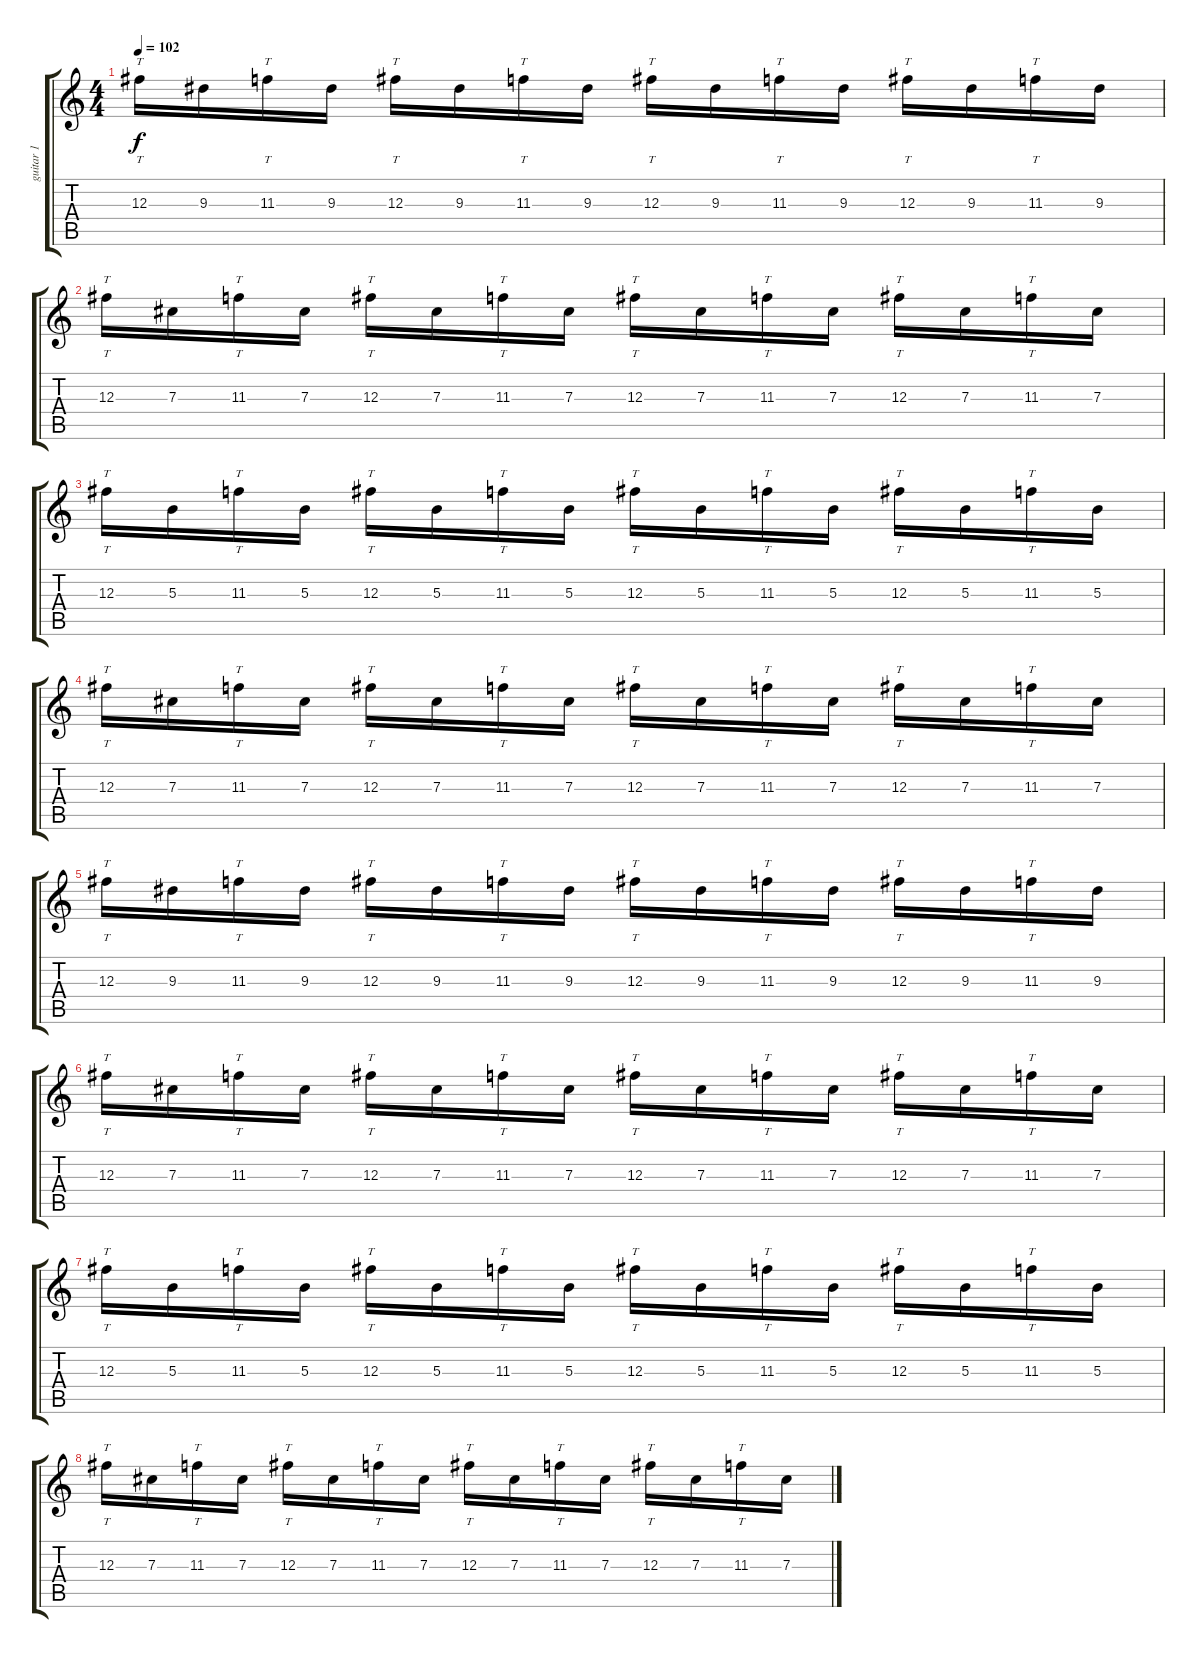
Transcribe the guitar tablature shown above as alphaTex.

\track ("guitar 1" "guitar 1") {instrument distortionguitar}
\staff {score tabs}
\tuning (Eb4 Bb3 Gb3 Db3 Ab2 Db2) {hide}
\ts (4 4)
\tempo 102
\clef g2
\ks c
12.3.16{tt dy f} 9.3.16 11.3.16{tt} 9.3.16 12.3.16{tt} 9.3.16 11.3.16{tt} 9.3.16 12.3.16{tt} 9.3.16 11.3.16{tt} 9.3.16 12.3.16{tt} 9.3.16 11.3.16{tt} 9.3.16 |
12.3.16{tt} 7.3.16 11.3.16{tt} 7.3.16 12.3.16{tt} 7.3.16 11.3.16{tt} 7.3.16 12.3.16{tt} 7.3.16 11.3.16{tt} 7.3.16 12.3.16{tt} 7.3.16 11.3.16{tt} 7.3.16 |
12.3.16{tt} 5.3.16 11.3.16{tt} 5.3.16 12.3.16{tt} 5.3.16 11.3.16{tt} 5.3.16 12.3.16{tt} 5.3.16 11.3.16{tt} 5.3.16 12.3.16{tt} 5.3.16 11.3.16{tt} 5.3.16 |
12.3.16{tt} 7.3.16 11.3.16{tt} 7.3.16 12.3.16{tt} 7.3.16 11.3.16{tt} 7.3.16 12.3.16{tt} 7.3.16 11.3.16{tt} 7.3.16 12.3.16{tt} 7.3.16 11.3.16{tt} 7.3.16 |
12.3.16{tt} 9.3.16 11.3.16{tt} 9.3.16 12.3.16{tt} 9.3.16 11.3.16{tt} 9.3.16 12.3.16{tt} 9.3.16 11.3.16{tt} 9.3.16 12.3.16{tt} 9.3.16 11.3.16{tt} 9.3.16 |
12.3.16{tt} 7.3.16 11.3.16{tt} 7.3.16 12.3.16{tt} 7.3.16 11.3.16{tt} 7.3.16 12.3.16{tt} 7.3.16 11.3.16{tt} 7.3.16 12.3.16{tt} 7.3.16 11.3.16{tt} 7.3.16 |
12.3.16{tt} 5.3.16 11.3.16{tt} 5.3.16 12.3.16{tt} 5.3.16 11.3.16{tt} 5.3.16 12.3.16{tt} 5.3.16 11.3.16{tt} 5.3.16 12.3.16{tt} 5.3.16 11.3.16{tt} 5.3.16 |
12.3.16{tt} 7.3.16 11.3.16{tt} 7.3.16 12.3.16{tt} 7.3.16 11.3.16{tt} 7.3.16 12.3.16{tt} 7.3.16 11.3.16{tt} 7.3.16 12.3.16{tt} 7.3.16 11.3.16{tt} 7.3.16
